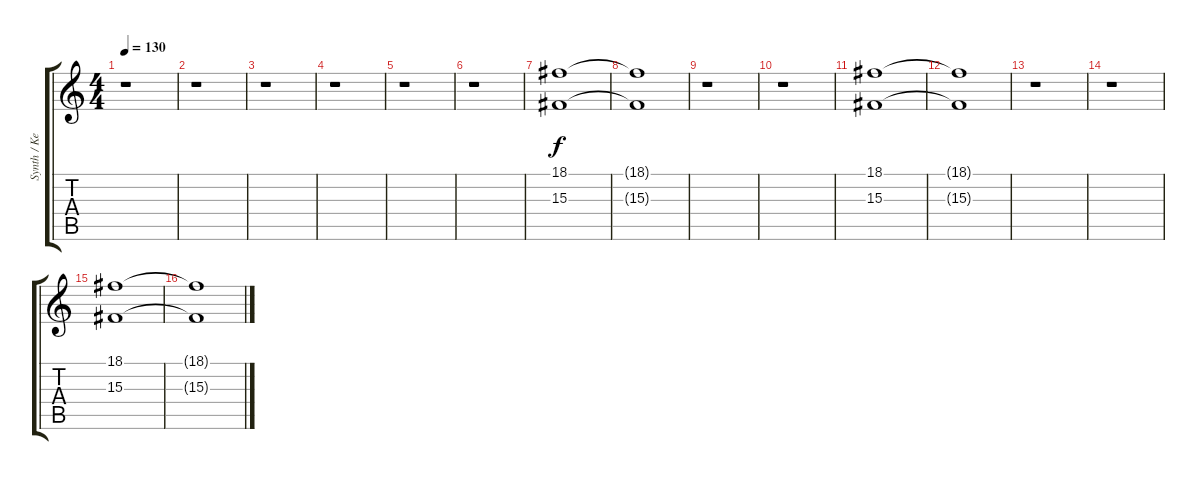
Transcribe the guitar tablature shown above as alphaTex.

\track ("Synth / Keyboard" "Synth / Ke") {instrument choiraahs}
\staff {score tabs}
\tuning (C4 G3 Eb3 Bb2 F2 C2) {hide}
\ts (4 4)
\tempo 130
\clef g2
\ks c
r.1{dy f} |
r.1 |
r.1 |
r.1 |
r.1 |
r.1 |
(18.1 15.3).1 |
(18.1{t} 15.3{t}).1 |
r.1 |
r.1 |
(18.1 15.3).1 |
(18.1{t} 15.3{t}).1 |
r.1 |
r.1 |
(18.1 15.3).1 |
(18.1{t} 15.3{t}).1
